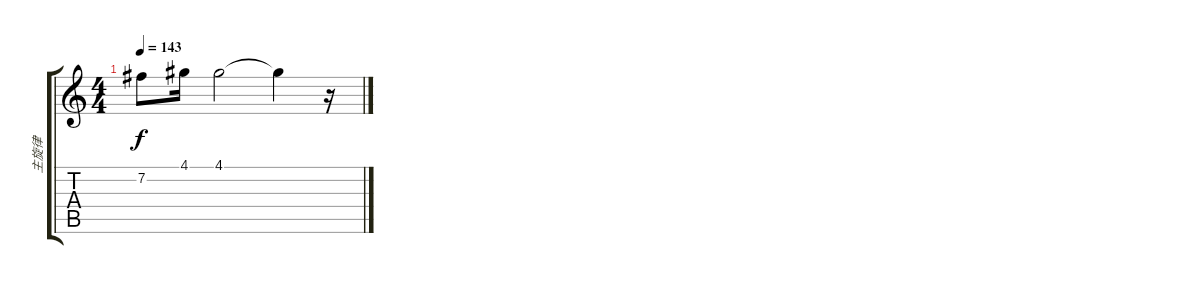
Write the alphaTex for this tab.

\track ("主旋律" "主旋律") {instrument distortionguitar}
\staff {score tabs}
\tuning (E4 B3 G3 D3 A2 E2) {hide}
\ts (4 4)
\tempo 143
\clef g2
\ks c
7.2.8{dy f} 4.1.16 4.1.2 4.1{t}.4 r.16
